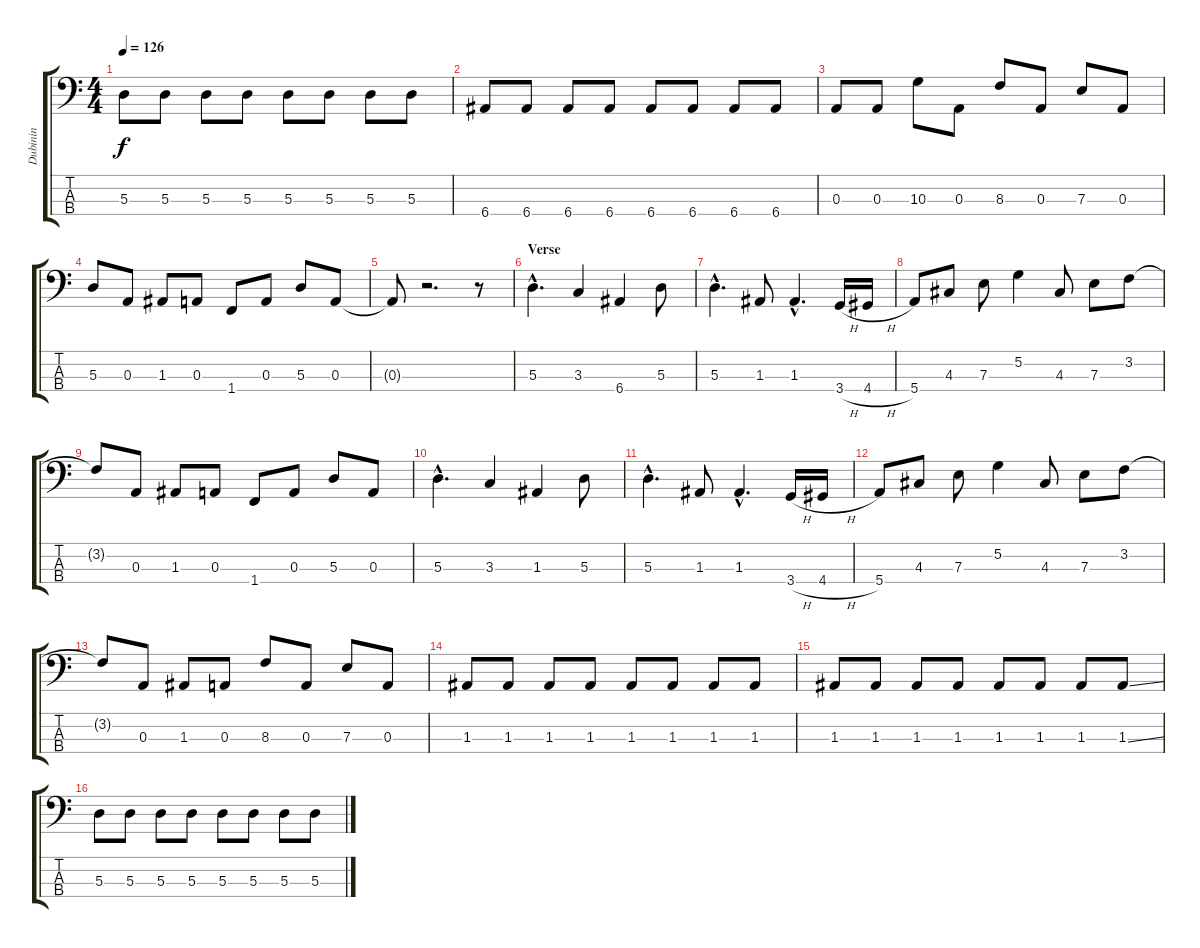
\track ("Dubinin" "Dubinin") {instrument electricbassfinger}
\staff {score tabs}
\tuning (G2 D2 A1 E1) {hide}
\ts (4 4)
\tempo 126
\clef f4
\ks c
5.3.8{dy f} 5.3.8 5.3.8 5.3.8 5.3.8 5.3.8 5.3.8 5.3.8 |
6.4.8 6.4.8 6.4.8 6.4.8 6.4.8 6.4.8 6.4.8 6.4.8 |
0.3.8 0.3.8 10.3.8 0.3.8 8.3.8 0.3.8 7.3.8 0.3.8 |
5.3.8 0.3.8 1.3.8 0.3.8 1.4.8 0.3.8 5.3.8 0.3.8 |
0.3{t}.8 r.2{d} r.8 |
\section ("" "Verse")
5.3{hac}.4{d} 3.3.4 6.4.4 5.3.8 |
5.3{hac}.4{d} 1.3.8 1.3{hac}.4{d} 3.4{h}.16 4.4{h}.16 |
5.4.8 4.3.8 7.3.8 5.2.4 4.3.8 7.3.8 3.2.8 |
3.2{t}.8 0.3.8 1.3.8 0.3.8 1.4.8 0.3.8 5.3.8 0.3.8 |
5.3{hac}.4{d} 3.3.4 1.3.4 5.3.8 |
5.3{hac}.4{d} 1.3.8 1.3{hac}.4{d} 3.4{h}.16 4.4{h}.16 |
5.4.8 4.3.8 7.3.8 5.2.4 4.3.8 7.3.8 3.2.8 |
3.2{t}.8 0.3.8 1.3.8 0.3.8 8.3.8 0.3.8 7.3.8 0.3.8 |
1.3.8 1.3.8 1.3.8 1.3.8 1.3.8 1.3.8 1.3.8 1.3.8 |
1.3.8 1.3.8 1.3.8 1.3.8 1.3.8 1.3.8 1.3.8 1.3{ss}.8 |
5.3.8 5.3.8 5.3.8 5.3.8 5.3.8 5.3.8 5.3.8 5.3.8
